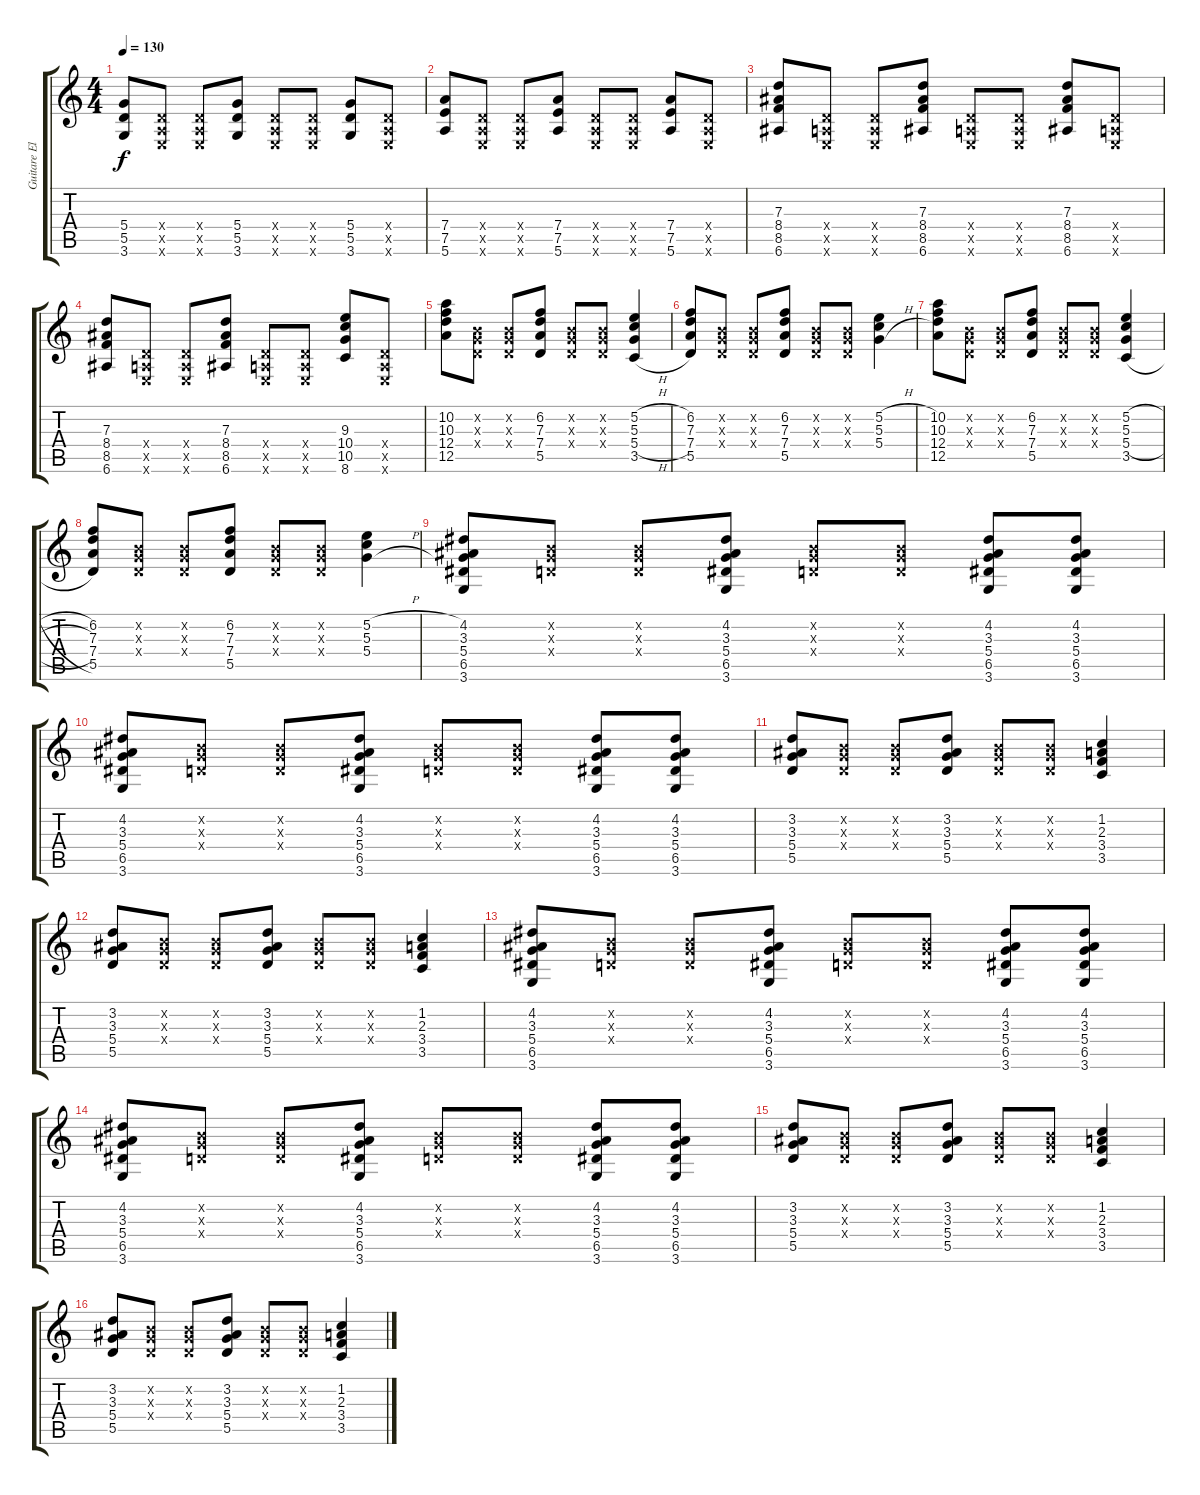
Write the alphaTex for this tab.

\track ("Guitare Elect" "Guitare El") {instrument electricguitarclean}
\staff {score tabs}
\tuning (E4 B3 G3 D3 A2 E2) {hide}
\ts (4 4)
\tempo 130
\clef g2
\ks c
(5.4 5.5 3.6).8{dy f} (0.4{x} 0.5{x} 0.6{x}).8 (0.4{x} 0.5{x} 0.6{x}).8 (5.4 5.5 3.6).8 (0.4{x} 0.5{x} 0.6{x}).8 (0.4{x} 0.5{x} 0.6{x}).8 (5.4 5.5 3.6).8 (0.4{x} 0.5{x} 0.6{x}).8 |
(7.4 7.5 5.6).8 (0.4{x} 0.5{x} 0.6{x}).8 (0.4{x} 0.5{x} 0.6{x}).8 (7.4 7.5 5.6).8 (0.4{x} 0.5{x} 0.6{x}).8 (0.4{x} 0.5{x} 0.6{x}).8 (7.4 7.5 5.6).8 (0.4{x} 0.5{x} 0.6{x}).8 |
(7.3 8.4 8.5 6.6).8 (0.4{x} 0.5{x} 0.6{x}).8 (0.4{x} 0.5{x} 0.6{x}).8 (7.3 8.4 8.5 6.6).8 (0.4{x} 0.5{x} 0.6{x}).8 (0.4{x} 0.5{x} 0.6{x}).8 (7.3 8.4 8.5 6.6).8 (0.4{x} 0.5{x} 0.6{x}).8 |
(7.3 8.4 8.5 6.6).8 (0.4{x} 0.5{x} 0.6{x}).8 (0.4{x} 0.5{x} 0.6{x}).8 (7.3 8.4 8.5 6.6).8 (0.4{x} 0.5{x} 0.6{x}).8 (0.4{x} 0.5{x} 0.6{x}).8 (9.3 10.4 10.5 8.6).8 (0.4{x} 0.5{x} 0.6{x}).8 |
(10.2 10.3 12.4 12.5).8 (0.2{x} 0.3{x} 0.4{x}).8 (0.2{x} 0.3{x} 0.4{x}).8 (6.2 7.3 7.4 5.5).8 (0.2{x} 0.3{x} 0.4{x}).8 (0.2{x} 0.3{x} 0.4{x}).8 (5.2{h} 5.3{h} 5.4{h} 3.5{h}).4 |
(6.2 7.3 7.4 5.5).8 (0.2{x} 0.3{x} 0.4{x}).8 (0.2{x} 0.3{x} 0.4{x}).8 (6.2 7.3 7.4 5.5).8 (0.2{x} 0.3{x} 0.4{x}).8 (0.2{x} 0.3{x} 0.4{x}).8 (5.2{h} 5.3{h} 5.4{h}).4 |
(10.2 10.3 12.4 12.5).8 (0.2{x} 0.3{x} 0.4{x}).8 (0.2{x} 0.3{x} 0.4{x}).8 (6.2 7.3 7.4 5.5).8 (0.2{x} 0.3{x} 0.4{x}).8 (0.2{x} 0.3{x} 0.4{x}).8 (5.2{h} 5.3{h} 5.4{h} 3.5{h}).4 |
(6.2 7.3 7.4 5.5).8 (0.2{x} 0.3{x} 0.4{x}).8 (0.2{x} 0.3{x} 0.4{x}).8 (6.2 7.3 7.4 5.5).8 (0.2{x} 0.3{x} 0.4{x}).8 (0.2{x} 0.3{x} 0.4{x}).8 (5.2{h} 5.3{h} 5.4{h}).4 |
(4.2 3.3 5.4 6.5 3.6).8 (0.2{x} 0.3{x} 0.4{x}).8 (0.2{x} 0.3{x} 0.4{x}).8 (4.2 3.3 5.4 6.5 3.6).8 (0.2{x} 0.3{x} 0.4{x}).8 (0.2{x} 0.3{x} 0.4{x}).8 (4.2 3.3 5.4 6.5 3.6).8 (4.2 3.3 5.4 6.5 3.6).8 |
(4.2 3.3 5.4 6.5 3.6).8 (0.2{x} 0.3{x} 0.4{x}).8 (0.2{x} 0.3{x} 0.4{x}).8 (4.2 3.3 5.4 6.5 3.6).8 (0.2{x} 0.3{x} 0.4{x}).8 (0.2{x} 0.3{x} 0.4{x}).8 (4.2 3.3 5.4 6.5 3.6).8 (4.2 3.3 5.4 6.5 3.6).8 |
(3.2 3.3 5.4 5.5).8 (0.2{x} 0.3{x} 0.4{x}).8 (0.2{x} 0.3{x} 0.4{x}).8 (3.2 3.3 5.4 5.5).8 (0.2{x} 0.3{x} 0.4{x}).8 (0.2{x} 0.3{x} 0.4{x}).8 (1.2 2.3 3.4 3.5).4 |
(3.2 3.3 5.4 5.5).8 (0.2{x} 0.3{x} 0.4{x}).8 (0.2{x} 0.3{x} 0.4{x}).8 (3.2 3.3 5.4 5.5).8 (0.2{x} 0.3{x} 0.4{x}).8 (0.2{x} 0.3{x} 0.4{x}).8 (1.2 2.3 3.4 3.5).4 |
(4.2 3.3 5.4 6.5 3.6).8 (0.2{x} 0.3{x} 0.4{x}).8 (0.2{x} 0.3{x} 0.4{x}).8 (4.2 3.3 5.4 6.5 3.6).8 (0.2{x} 0.3{x} 0.4{x}).8 (0.2{x} 0.3{x} 0.4{x}).8 (4.2 3.3 5.4 6.5 3.6).8 (4.2 3.3 5.4 6.5 3.6).8 |
(4.2 3.3 5.4 6.5 3.6).8 (0.2{x} 0.3{x} 0.4{x}).8 (0.2{x} 0.3{x} 0.4{x}).8 (4.2 3.3 5.4 6.5 3.6).8 (0.2{x} 0.3{x} 0.4{x}).8 (0.2{x} 0.3{x} 0.4{x}).8 (4.2 3.3 5.4 6.5 3.6).8 (4.2 3.3 5.4 6.5 3.6).8 |
(3.2 3.3 5.4 5.5).8 (0.2{x} 0.3{x} 0.4{x}).8 (0.2{x} 0.3{x} 0.4{x}).8 (3.2 3.3 5.4 5.5).8 (0.2{x} 0.3{x} 0.4{x}).8 (0.2{x} 0.3{x} 0.4{x}).8 (1.2 2.3 3.4 3.5).4 |
(3.2 3.3 5.4 5.5).8 (0.2{x} 0.3{x} 0.4{x}).8 (0.2{x} 0.3{x} 0.4{x}).8 (3.2 3.3 5.4 5.5).8 (0.2{x} 0.3{x} 0.4{x}).8 (0.2{x} 0.3{x} 0.4{x}).8 (1.2 2.3 3.4 3.5).4
